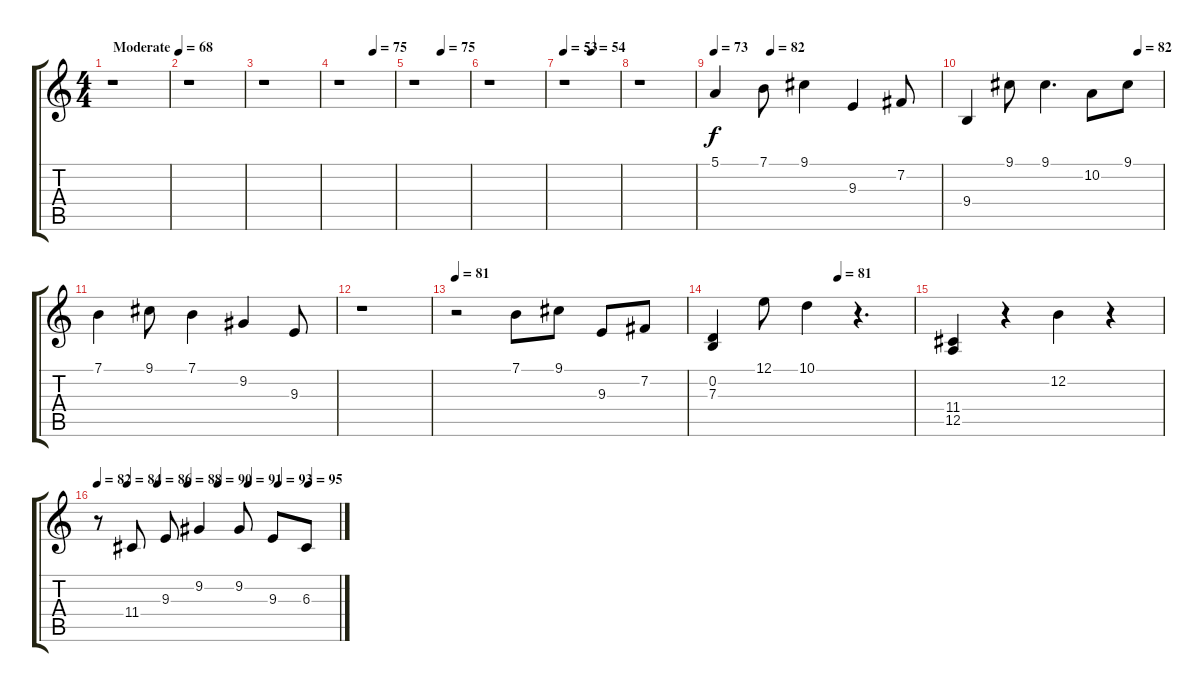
\track "" {instrument acousticgrandpiano}
\staff {score tabs}
\tuning (E4 B3 G3 D3 A2 E2) {hide}
\ts (4 4)
\tempo (68 "Moderate")
\clef g2
\ks c
r.1{dy f instrument acousticgrandpiano} |
r.1 |
r.1 |
\tempo (75 0.625)
r.1 |
\tempo (75 0.5)
r.1 |
r.1 |
\tempo 53
\tempo (54 0.5)
r.1 |
r.1 |
\tempo 73
\tempo (82 0.25)
5.1.4 7.1.8 9.1.4 9.3.4 7.2.8 |
\tempo (82 0.875)
9.4.4 9.1.8 9.1.4{d} 10.2.8 9.1.8 |
7.1.4 9.1.8 7.1.4 9.2.4 9.3.8 |
r.1 |
\tempo 81
r.2 7.1.8 9.1.8 9.3.8 7.2.8 |
\tempo (81 0.625)
(0.2 7.3).4 12.1.8 10.1.4 r.4{d} |
(11.4 12.5).4 r.4 12.2.4 r.4 |
\tempo 82
\tempo (84 0.125)
\tempo (86 0.25)
\tempo (88 0.375)
\tempo (90 0.5)
\tempo (91 0.625)
\tempo (93 0.75)
\tempo (95 0.875)
r.8 11.4.8 9.3.8 9.2.4 9.2.8 9.3.8 6.3.8
